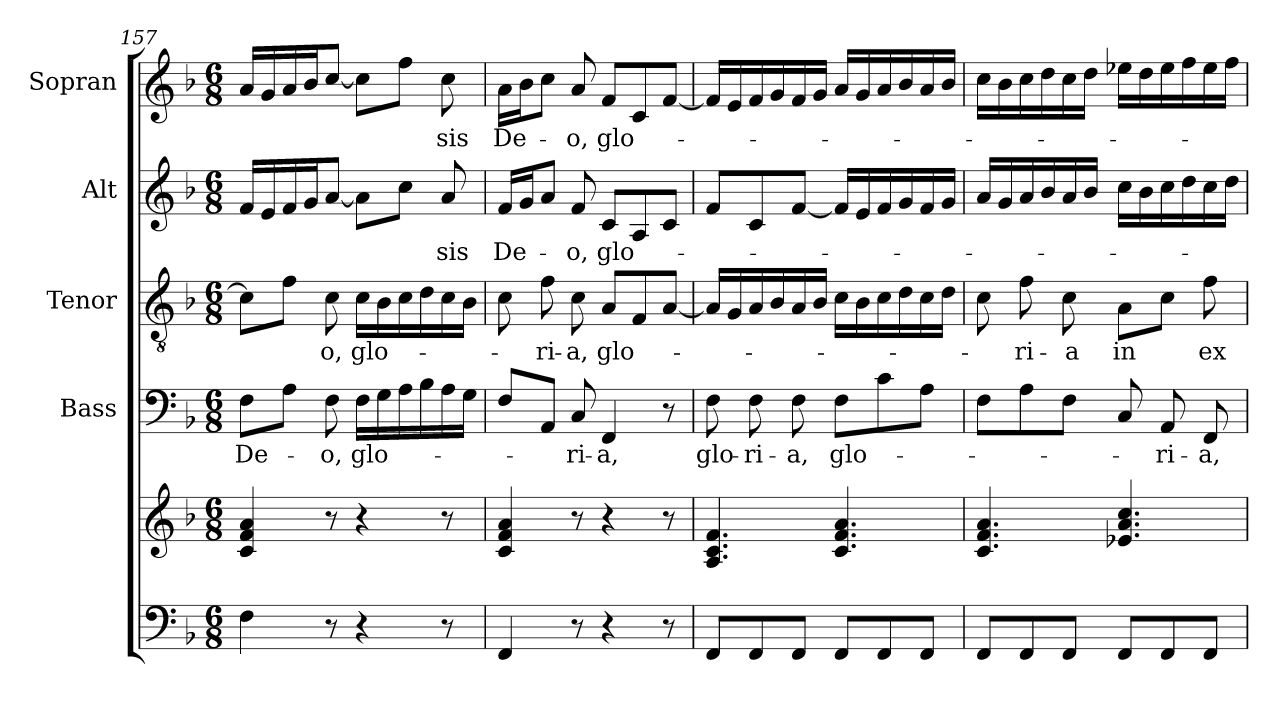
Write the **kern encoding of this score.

**kern	**kern	**kern	**text	**kern	**text	**kern	**text	**kern	**text
*part5	*part5	*part4	*part4	*part3	*part3	*part2	*part2	*part1	*part1
*staff6	*staff5	*staff4	*staff4	*staff3	*staff3	*staff2	*staff2	*staff1	*staff1
*	*	*I"Bass	*	*I"Tenor	*	*I"Alt	*	*I"Sopran	*
*	*	*I'B.	*	*I'T.	*	*I'A.	*	*I'S.	*
*clefF4	*clefG2	*clefF4	*	*clefGv2	*	*clefG2	*	*clefG2	*
*k[b-]	*k[b-]	*k[b-]	*	*k[b-]	*	*k[b-]	*	*k[b-]	*
*F:	*F:	*F:	*	*F:	*	*F:	*	*F:	*
*M6/8	*M6/8	*M6/8	*	*M6/8	*	*M6/8	*	*M6/8	*
=157	=157	=157	=157	=157	=157	=157	=157	=157	=157
!	!	!	!LO:LY:b	!	!	!	!	!	!
4F\	4c/ 4f/ 4a/	8F\L	De-	8c\L]	.	16f/LL	.	16a/LL	.
.	.	.	.	.	.	16e/	.	16g/	.
.	.	8A\J	.	8f\J	.	16f/	.	16a/	.
.	.	.	.	.	.	16g/J	.	16b-/J	.
!	!	!	!LO:LY:b	!	!LO:LY:b	!	!	!	!
8r	8r	8F\	-o,	8c\	-o,	[8a/J	.	[8cc/J	.
!	!	!	!LO:LY:b	!	!LO:LY:b	!	!	!	!
4r	4r	16F\LL	glo-	16c\LL	glo-	8a\L]	.	8cc\L]	.
.	.	16G\	.	16B-\	.	.	.	.	.
.	.	16A\	.	16c\	.	8cc\J	.	8ff\J	.
.	.	16B-\	.	16d\	.	.	.	.	.
!	!	!	!	!	!	!	!LO:LY:b	!	!LO:LY:b
8r	8r	16A\	.	16c\	.	8a/	-sis	8cc\	-sis
.	.	16G\JJ	.	16B-\JJ	.	.	.	.	.
=158	=158	=158	=158	=158	=158	=158	=158	=158	=158
!	!	!	!	!	!	!	!LO:LY:b	!	!LO:LY:b
4FF/	4c/ 4f/ 4a/	8F/L	.	8c\	.	16f/LL	De-	16a\LL	De-
.	.	.	.	.	.	16g/J	.	16b-\J	.
!	!	!	!	!	!LO:LY:b	!	!	!	!
.	.	8AA/J	.	8f\	-ri-	8a/J	.	8cc\J	.
!	!	!	!LO:LY:b	!	!LO:LY:b	!	!LO:LY:b	!	!LO:LY:b
8r	8r	8C/	-ri-	8c\	-a,	8f/	-o,	8a/	-o,
!	!	!	!LO:LY:b	!	!LO:LY:b	!	!LO:LY:b	!	!LO:LY:b
4r	4r	4FF/	-a,	8A/L	glo-	8c/L	glo-	8f/L	glo-
.	.	.	.	8F/	.	8A/	.	8c/	.
8r	8r	8r	.	[8A/J	.	8c/J	.	[8f/J	.
=159	=159	=159	=159	=159	=159	=159	=159	=159	=159
!	!	!	!LO:LY:b	!	!	!	!	!	!
8FF/L	4.A/ 4.c/ 4.f/	8F\	glo-	16A/LL]	.	8f/L	.	16f/LL]	.
.	.	.	.	16G/	.	.	.	16e/	.
!	!	!	!LO:LY:b	!	!	!	!	!	!
8FF/	.	8F\	-ri-	16A/	.	8c/	.	16f/	.
.	.	.	.	16B-/	.	.	.	16g/	.
!	!	!	!LO:LY:b	!	!	!	!	!	!
8FF/J	.	8F\	-a,	16A/	.	[8f/J	.	16f/	.
.	.	.	.	16B-/JJ	.	.	.	16g/JJ	.
!	!	!	!LO:LY:b	!	!	!	!	!	!
8FF/L	4.c/ 4.f/ 4.a/	8F\L	glo-	16c\LL	.	16f/LL]	.	16a/LL	.
.	.	.	.	16B-\	.	16e/	.	16g/	.
8FF/	.	8c\	.	16c\	.	16f/	.	16a/	.
.	.	.	.	16d\	.	16g/	.	16b-/	.
8FF/J	.	8A\J	.	16c\	.	16f/	.	16a/	.
.	.	.	.	16d\JJ	.	16g/JJ	.	16b-/JJ	.
!!LO:PB:g=z
=160	=160	=160	=160	=160	=160	=160	=160	=160	=160
8FF/L	4.c/ 4.f/ 4.a/	8F\L	.	8c\	.	16a/LL	.	16cc\LL	.
.	.	.	.	.	.	16g/	.	16b-\	.
!	!	!	!	!	!LO:LY:b	!	!	!	!
8FF/	.	8A\	.	8f\	-ri-	16a/	.	16cc\	.
.	.	.	.	.	.	16b-/	.	16dd\	.
!	!	!	!	!	!LO:LY:b	!	!	!	!
8FF/J	.	8F\J	.	8c\	-a	16a/	.	16cc\	.
.	.	.	.	.	.	16b-/JJ	.	16dd\JJ	.
!	!	!	!	!	!LO:LY:b	!	!	!	!
8FF/L	4.e-X/ 4.a/ 4.cc/	8C/	.	8A\L	in	16cc\LL	.	16ee-X\LL	.
.	.	.	.	.	.	16b-\	.	16dd\	.
!	!	!	!LO:LY:b	!	!	!	!	!	!
8FF/	.	8AA/	-ri-	8c\J	.	16cc\	.	16ee-\	.
.	.	.	.	.	.	16dd\	.	16ff\	.
!	!	!	!LO:LY:b	!	!LO:LY:b	!	!	!	!
8FF/J	.	8FF/	-a,	8f\	ex-	16cc\	.	16ee-\	.
.	.	.	.	.	.	16dd\JJ	.	16ff\JJ	.
=	=	=	=	=	=	=	=	=	=
*-	*-	*-	*-	*-	*-	*-	*-	*-	*-
